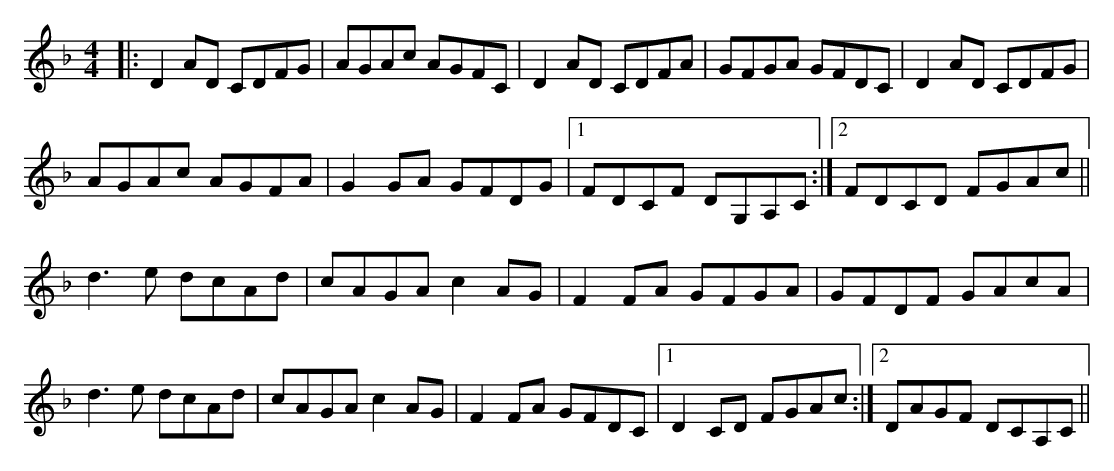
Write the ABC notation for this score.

X:1
M:4/4
K:Dmin
|:D2AD CDFG|AGAc AGFC|D2AD CDFA|GFGA GFDC|D2AD CDFG|
AGAc AGFA|G2GA GFDG|1 FDCF DG,A,C:|2 FDCD FGAc||
d3e dcAd|cAGA c2AG|F2FA GFGA|GFDF GAcA|
d3e dcAd|cAGA c2AG|F2FA GFDC|1 D2CD FGAc:|2 DAGF DCA,C||
